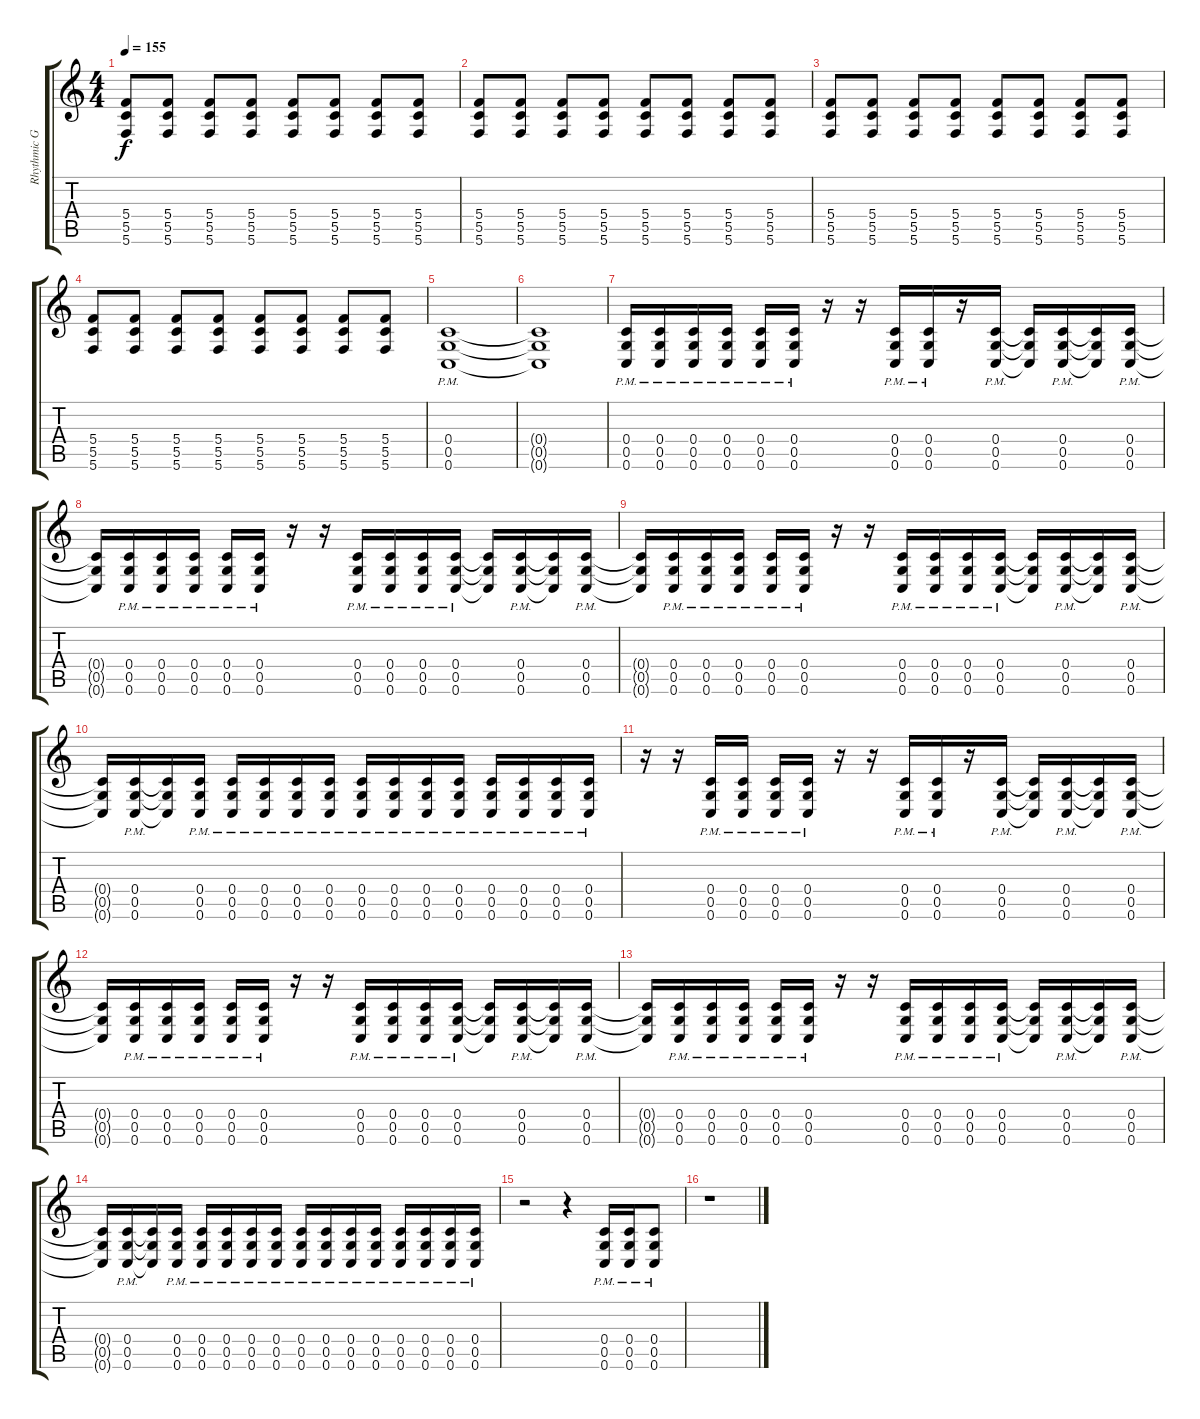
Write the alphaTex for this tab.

\track ("Rhythmic Guitar" "Rhythmic G") {instrument distortionguitar}
\staff {score tabs}
\tuning (D4 A3 F3 C3 G2 C2) {hide}
\ts (4 4)
\tempo 155
\clef g2
\ks c
(5.4 5.5 5.6).8{dy f} (5.4 5.5 5.6).8 (5.4 5.5 5.6).8 (5.4 5.5 5.6).8 (5.4 5.5 5.6).8 (5.4 5.5 5.6).8 (5.4 5.5 5.6).8 (5.4 5.5 5.6).8 |
(5.4 5.5 5.6).8 (5.4 5.5 5.6).8 (5.4 5.5 5.6).8 (5.4 5.5 5.6).8 (5.4 5.5 5.6).8 (5.4 5.5 5.6).8 (5.4 5.5 5.6).8 (5.4 5.5 5.6).8 |
(5.4 5.5 5.6).8 (5.4 5.5 5.6).8 (5.4 5.5 5.6).8 (5.4 5.5 5.6).8 (5.4 5.5 5.6).8 (5.4 5.5 5.6).8 (5.4 5.5 5.6).8 (5.4 5.5 5.6).8 |
(5.4 5.5 5.6).8 (5.4 5.5 5.6).8 (5.4 5.5 5.6).8 (5.4 5.5 5.6).8 (5.4 5.5 5.6).8 (5.4 5.5 5.6).8 (5.4 5.5 5.6).8 (5.4 5.5 5.6).8 |
(0.4{pm} 0.5{pm} 0.6{pm}).1 |
(0.4{t} 0.5{t} 0.6{t}).1 |
(0.4{pm} 0.5{pm} 0.6{pm}).16 (0.4{pm} 0.5{pm} 0.6{pm}).16 (0.4{pm} 0.5{pm} 0.6{pm}).16 (0.4{pm} 0.5{pm} 0.6{pm}).16 (0.4{pm} 0.5{pm} 0.6{pm}).16 (0.4{pm} 0.5{pm} 0.6{pm}).16 r.16 r.16 (0.4{pm} 0.5{pm} 0.6{pm}).16 (0.4{pm} 0.5{pm} 0.6{pm}).16 r.16 (0.4{pm} 0.5{pm} 0.6{pm}).16 (0.4{t} 0.5{t} 0.6{t}).16 (0.4{pm} 0.5{pm} 0.6{pm}).16 (0.4{t} 0.5{t} 0.6{t}).16 (0.4{pm} 0.5{pm} 0.6{pm}).16 |
(0.4{t} 0.5{t} 0.6{t}).16 (0.4{pm} 0.5{pm} 0.6{pm}).16 (0.4{pm} 0.5{pm} 0.6{pm}).16 (0.4{pm} 0.5{pm} 0.6{pm}).16 (0.4{pm} 0.5{pm} 0.6{pm}).16 (0.4{pm} 0.5{pm} 0.6{pm}).16 r.16 r.16 (0.4{pm} 0.5{pm} 0.6{pm}).16 (0.4{pm} 0.5{pm} 0.6{pm}).16 (0.4{pm} 0.5{pm} 0.6{pm}).16 (0.4{pm} 0.5{pm} 0.6{pm}).16 (0.4{t} 0.5{t} 0.6{t}).16 (0.4{pm} 0.5{pm} 0.6{pm}).16 (0.4{t} 0.5{t} 0.6{t}).16 (0.4{pm} 0.5{pm} 0.6{pm}).16 |
(0.4{t} 0.5{t} 0.6{t}).16 (0.4{pm} 0.5{pm} 0.6{pm}).16 (0.4{pm} 0.5{pm} 0.6{pm}).16 (0.4{pm} 0.5{pm} 0.6{pm}).16 (0.4{pm} 0.5{pm} 0.6{pm}).16 (0.4{pm} 0.5{pm} 0.6{pm}).16 r.16 r.16 (0.4{pm} 0.5{pm} 0.6{pm}).16 (0.4{pm} 0.5{pm} 0.6{pm}).16 (0.4{pm} 0.5{pm} 0.6{pm}).16 (0.4{pm} 0.5{pm} 0.6{pm}).16 (0.4{t} 0.5{t} 0.6{t}).16 (0.4{pm} 0.5{pm} 0.6{pm}).16 (0.4{t} 0.5{t} 0.6{t}).16 (0.4{pm} 0.5{pm} 0.6{pm}).16 |
(0.4{t} 0.5{t} 0.6{t}).16 (0.4{pm} 0.5{pm} 0.6{pm}).16 (0.4{t} 0.5{t} 0.6{t}).16 (0.4{pm} 0.5{pm} 0.6{pm}).16 (0.4{pm} 0.5{pm} 0.6{pm}).16 (0.4{pm} 0.5{pm} 0.6{pm}).16 (0.4{pm} 0.5{pm} 0.6{pm}).16 (0.4{pm} 0.5{pm} 0.6{pm}).16 (0.4{pm} 0.5{pm} 0.6{pm}).16 (0.4{pm} 0.5{pm} 0.6{pm}).16 (0.4{pm} 0.5{pm} 0.6{pm}).16 (0.4{pm} 0.5{pm} 0.6{pm}).16 (0.4{pm} 0.5{pm} 0.6{pm}).16 (0.4{pm} 0.5{pm} 0.6{pm}).16 (0.4{pm} 0.5{pm} 0.6{pm}).16 (0.4{pm} 0.5{pm} 0.6{pm}).16 |
r.16 r.16 (0.4{pm} 0.5{pm} 0.6{pm}).16 (0.4{pm} 0.5{pm} 0.6{pm}).16 (0.4{pm} 0.5{pm} 0.6{pm}).16 (0.4{pm} 0.5{pm} 0.6{pm}).16 r.16 r.16 (0.4{pm} 0.5{pm} 0.6{pm}).16 (0.4{pm} 0.5{pm} 0.6{pm}).16 r.16 (0.4{pm} 0.5{pm} 0.6{pm}).16 (0.4{t} 0.5{t} 0.6{t}).16 (0.4{pm} 0.5{pm} 0.6{pm}).16 (0.4{t} 0.5{t} 0.6{t}).16 (0.4{pm} 0.5{pm} 0.6{pm}).16 |
(0.4{t} 0.5{t} 0.6{t}).16 (0.4{pm} 0.5{pm} 0.6{pm}).16 (0.4{pm} 0.5{pm} 0.6{pm}).16 (0.4{pm} 0.5{pm} 0.6{pm}).16 (0.4{pm} 0.5{pm} 0.6{pm}).16 (0.4{pm} 0.5{pm} 0.6{pm}).16 r.16 r.16 (0.4{pm} 0.5{pm} 0.6{pm}).16 (0.4{pm} 0.5{pm} 0.6{pm}).16 (0.4{pm} 0.5{pm} 0.6{pm}).16 (0.4{pm} 0.5{pm} 0.6{pm}).16 (0.4{t} 0.5{t} 0.6{t}).16 (0.4{pm} 0.5{pm} 0.6{pm}).16 (0.4{t} 0.5{t} 0.6{t}).16 (0.4{pm} 0.5{pm} 0.6{pm}).16 |
(0.4{t} 0.5{t} 0.6{t}).16 (0.4{pm} 0.5{pm} 0.6{pm}).16 (0.4{pm} 0.5{pm} 0.6{pm}).16 (0.4{pm} 0.5{pm} 0.6{pm}).16 (0.4{pm} 0.5{pm} 0.6{pm}).16 (0.4{pm} 0.5{pm} 0.6{pm}).16 r.16 r.16 (0.4{pm} 0.5{pm} 0.6{pm}).16 (0.4{pm} 0.5{pm} 0.6{pm}).16 (0.4{pm} 0.5{pm} 0.6{pm}).16 (0.4{pm} 0.5{pm} 0.6{pm}).16 (0.4{t} 0.5{t} 0.6{t}).16 (0.4{pm} 0.5{pm} 0.6{pm}).16 (0.4{t} 0.5{t} 0.6{t}).16 (0.4{pm} 0.5{pm} 0.6{pm}).16 |
(0.4{t} 0.5{t} 0.6{t}).16 (0.4{pm} 0.5{pm} 0.6{pm}).16 (0.4{t} 0.5{t} 0.6{t}).16 (0.4{pm} 0.5{pm} 0.6{pm}).16 (0.4{pm} 0.5{pm} 0.6{pm}).16 (0.4{pm} 0.5{pm} 0.6{pm}).16 (0.4{pm} 0.5{pm} 0.6{pm}).16 (0.4{pm} 0.5{pm} 0.6{pm}).16 (0.4{pm} 0.5{pm} 0.6{pm}).16 (0.4{pm} 0.5{pm} 0.6{pm}).16 (0.4{pm} 0.5{pm} 0.6{pm}).16 (0.4{pm} 0.5{pm} 0.6{pm}).16 (0.4{pm} 0.5{pm} 0.6{pm}).16 (0.4{pm} 0.5{pm} 0.6{pm}).16 (0.4{pm} 0.5{pm} 0.6{pm}).16 (0.4{pm} 0.5{pm} 0.6{pm}).16 |
r.2 r.4 (0.4{pm} 0.5{pm} 0.6{pm}).16 (0.4{pm} 0.5{pm} 0.6{pm}).16 (0.4{pm} 0.5{pm} 0.6{pm}).8 |
r.1
